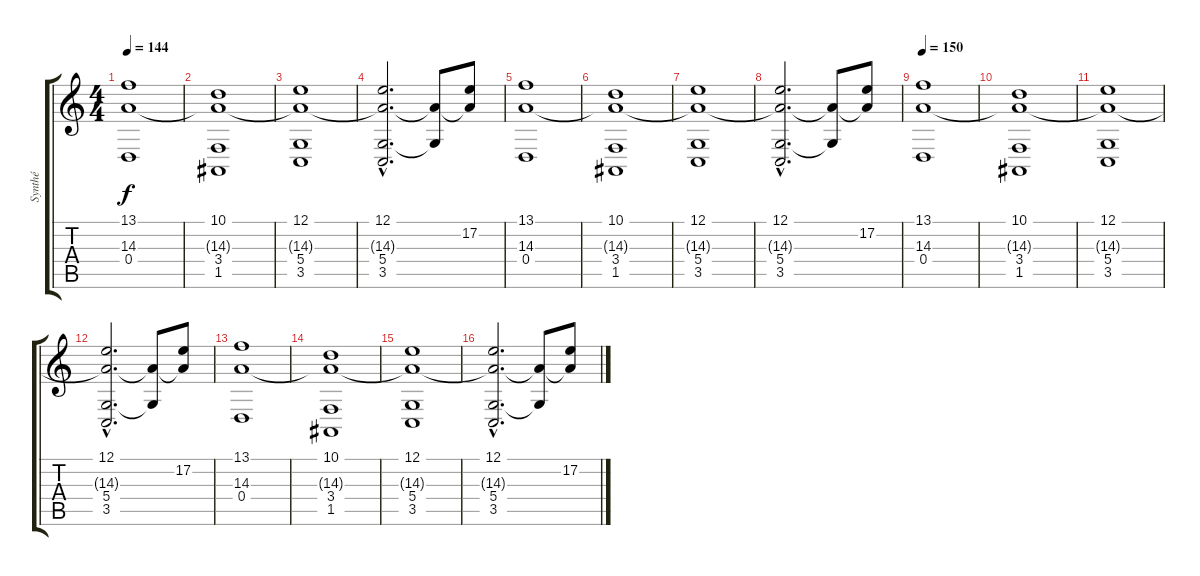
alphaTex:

\track ("Synthé" "Synthé") {instrument synthstrings2}
\staff {score tabs}
\tuning (E4 B3 G3 D3 A2 E2) {hide}
\ts (4 4)
\tempo 144
\clef g2
\ks c
(13.1 14.3 0.4).1{dy f} |
(10.1 14.3{t} 3.4 1.5).1 |
(12.1 14.3{t} 5.4 3.5).1 |
(12.1{hac} 14.3{hac t} 5.4{hac} 3.5{hac}).2{d} (14.3{t} 5.4{t}).8 (17.2 14.3{t}).8 |
(13.1 14.3 0.4).1 |
(10.1 14.3{t} 3.4 1.5).1 |
(12.1 14.3{t} 5.4 3.5).1 |
(12.1{hac} 14.3{hac t} 5.4{hac} 3.5{hac}).2{d} (14.3{t} 5.4{t}).8 (17.2 14.3{t}).8 |
\tempo 150
(13.1 14.3 0.4).1 |
(10.1 14.3{t} 3.4 1.5).1 |
(12.1 14.3{t} 5.4 3.5).1 |
(12.1{hac} 14.3{hac t} 5.4{hac} 3.5{hac}).2{d} (14.3{t} 5.4{t}).8 (17.2 14.3{t}).8 |
(13.1 14.3 0.4).1 |
(10.1 14.3{t} 3.4 1.5).1 |
(12.1 14.3{t} 5.4 3.5).1 |
(12.1{hac} 14.3{hac t} 5.4{hac} 3.5{hac}).2{d} (14.3{t} 5.4{t}).8 (17.2 14.3{t}).8
